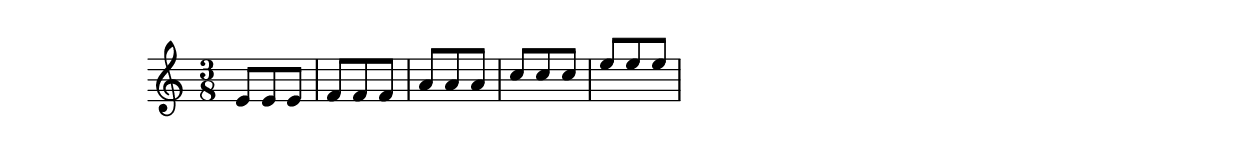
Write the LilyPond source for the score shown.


\version "2.6.0"
\header {

  texidoc = "Upstem notes before a barline are printed with some extra
space. This is an optical correction similar to juxtaposed stems.
"

}

sd = \override Stem  #'direction = #-1
su = \override Stem  #'direction = #1
\relative e'
{

				%%\override Staff.StaffSpacing  #'stem-spacing-correction = #0.5
				%%\override Staff.NoteSpacing  #'stem-spacing-correction = #0.5

  \time 3/8
  \su
  e8 e e
  f f f
  a a a
  c c c
  e e e
}
\layout { raggedright = ##t}


